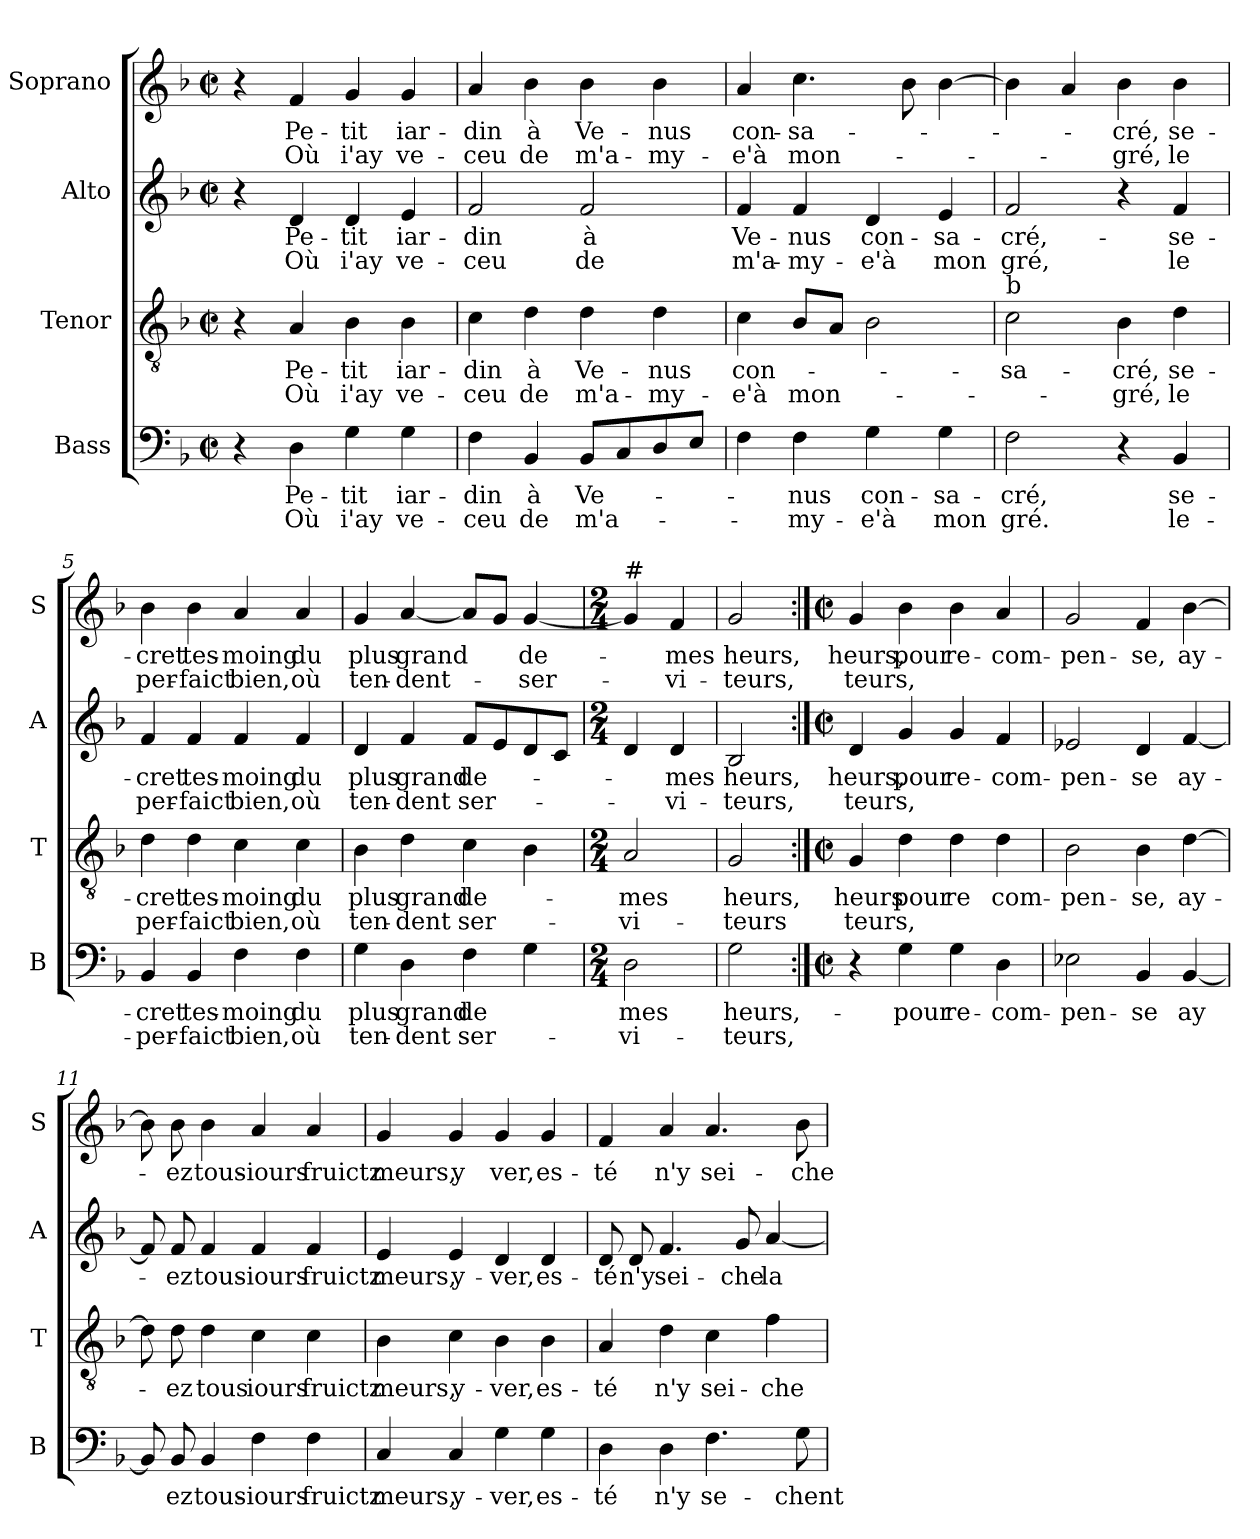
**kern	**text	**text	**kern	**text	**text	**kern	**text	**text	**kern	**text	**text
*part4	*part4	*part4	*part3	*part3	*part3	*part2	*part2	*part2	*part1	*part1	*part1
*staff4	*staff4	*staff4	*staff3	*staff3	*staff3	*staff2	*staff2	*staff2	*staff1	*staff1	*staff1
*I"Bass	*	*	*I"Tenor	*	*	*I"Alto	*	*	*I"Soprano	*	*
*I'B	*	*	*I'T	*	*	*I'A	*	*	*I'S	*	*
*clefF4	*	*	*clefGv2	*	*	*clefG2	*	*	*clefG2	*	*
*k[b-]	*	*	*k[b-]	*	*	*k[b-]	*	*	*k[b-]	*	*
*F:	*	*	*F:	*	*	*F:	*	*	*F:	*	*
*M2/2	*	*	*M2/2	*	*	*M2/2	*	*	*M2/2	*	*
*met(c|)	*	*	*met(c|)	*	*	*met(c|)	*	*	*met(c|)	*	*
=1	=1	=1	=1	=1	=1	=1	=1	=1	=1	=1	=1
4r	.	.	4r	.	.	4r	.	.	4r	.	.
!	!LO:LY:b	!LO:LY:b	!	!LO:LY:b	!LO:LY:b	!	!LO:LY:b	!LO:LY:b	!	!LO:LY:b	!LO:LY:b
4D\	Pe-	Où	4A/	Pe-	Où	4d/	Pe-	Où	4f/	Pe-	Où
!	!LO:LY:b	!LO:LY:b	!	!LO:LY:b	!LO:LY:b	!	!LO:LY:b	!LO:LY:b	!	!LO:LY:b	!LO:LY:b
4G\	-tit	i'ay	4B-\	-tit	i'ay	4d/	-tit	i'ay	4g/	-tit	i'ay
!	!LO:LY:b	!LO:LY:b	!	!LO:LY:b	!LO:LY:b	!	!LO:LY:b	!LO:LY:b	!	!LO:LY:b	!LO:LY:b
4G\	iar-	ve-	4B-\	iar-	ve-	4e/	iar-	ve-	4g/	iar-	ve-
=2	=2	=2	=2	=2	=2	=2	=2	=2	=2	=2	=2
!	!LO:LY:b	!LO:LY:b	!	!LO:LY:b	!LO:LY:b	!	!LO:LY:b	!LO:LY:b	!	!LO:LY:b	!LO:LY:b
4F\	-din	-ceu	4c\	-din	-ceu	2f/	-din	-ceu	4a/	-din	-ceu
!	!LO:LY:b	!LO:LY:b	!	!LO:LY:b	!LO:LY:b	!	!	!	!	!LO:LY:b	!LO:LY:b
4BB-/	à	de	4d\	à	de	.	.	.	4b-\	à	de
!	!LO:LY:b	!LO:LY:b	!	!LO:LY:b	!LO:LY:b	!	!LO:LY:b	!LO:LY:b	!	!LO:LY:b	!LO:LY:b
8BB-/L	Ve-	m'a-	4d\	Ve-	m'a-	2f/	à	de	4b-\	Ve-	m'a-
8C/	.	.	.	.	.	.	.	.	.	.	.
!	!	!	!	!LO:LY:b	!LO:LY:b	!	!	!	!	!LO:LY:b	!LO:LY:b
8D/	.	.	4d\	-nus	-my-	.	.	.	4b-\	-nus	-my-
8E/J	.	.	.	.	.	.	.	.	.	.	.
=3	=3	=3	=3	=3	=3	=3	=3	=3	=3	=3	=3
!	!	!	!	!LO:LY:b	!LO:LY:b	!	!LO:LY:b	!LO:LY:b	!	!LO:LY:b	!LO:LY:b
4F\	.	.	4c\	con-	-e'à	4f/	Ve-	m'a-	4a/	con-	-e'à
!	!LO:LY:b	!LO:LY:b	!	!	!LO:LY:b	!	!LO:LY:b	!LO:LY:b	!	!LO:LY:b	!LO:LY:b
4F\	-nus	-my-	8B-/L	.	mon-	4f/	-nus	-my-	4.cc\	-sa-	mon-
.	.	.	8A/J	.	.	.	.	.	.	.	.
!	!LO:LY:b	!LO:LY:b	!	!	!	!	!LO:LY:b	!LO:LY:b	!	!	!
4G\	con-	-e'à	2B-\	.	.	4d/	con-	-e'à	.	.	.
.	.	.	.	.	.	.	.	.	8b-\	.	.
!	!LO:LY:b	!LO:LY:b	!	!	!	!	!LO:LY:b	!LO:LY:b	!	!	!
4G\	-sa-	mon	.	.	.	4e/	-sa-	mon	[4b-\	.	.
=4	=4	=4	=4	=4	=4	=4	=4	=4	=4	=4	=4
!	!	!	!LO:TX:a:t=b	!	!	!	!	!	!	!	!
!	!LO:LY:b	!LO:LY:b	!	!LO:LY:b	!	!	!LO:LY:b	!LO:LY:b	!	!	!
2F\	-cré,	gré.	2c\	-sa-	.	2f/	-cré,-	gré,	4b-\]	.	.
.	.	.	.	.	.	.	.	.	4a/	.	.
!	!	!	!	!LO:LY:b	!LO:LY:b	!	!	!	!	!LO:LY:b	!LO:LY:b
4r	.	.	4B-\	-cré,	-gré,	4r	.	.	4b-\	-cré,	-gré,
!	!LO:LY:b	!LO:LY:b	!	!LO:LY:b	!LO:LY:b	!	!LO:LY:b	!LO:LY:b	!	!LO:LY:b	!LO:LY:b
4BB-/	se-	le-	4d\	se-	le	4f/	-se-	le	4b-\	se-	le
!!LO:LB:g=z
=5	=5	=5	=5	=5	=5	=5	=5	=5	=5	=5	=5
!	!LO:LY:b	!LO:LY:b	!	!LO:LY:b	!LO:LY:b	!	!LO:LY:b	!LO:LY:b	!	!LO:LY:b	!LO:LY:b
4BB-/	-cret	-per-	4d\	-cret	per-	4f/	-cret	per-	4b-\	-cret	per-
!	!LO:LY:b	!LO:LY:b	!	!LO:LY:b	!LO:LY:b	!	!LO:LY:b	!LO:LY:b	!	!LO:LY:b	!LO:LY:b
4BB-/	tes-	-faict	4d\	tes-	-faict	4f/	tes-	-faict	4b-\	tes-	-faict
!	!LO:LY:b	!LO:LY:b	!	!LO:LY:b	!LO:LY:b	!	!LO:LY:b	!LO:LY:b	!	!LO:LY:b	!LO:LY:b
4F\	-moing	bien,	4c\	-moing	bien,	4f/	-moing	bien,	4a/	-moing	bien,
!	!LO:LY:b	!LO:LY:b	!	!LO:LY:b	!LO:LY:b	!	!LO:LY:b	!LO:LY:b	!	!LO:LY:b	!LO:LY:b
4F\	du	où	4c\	du	où	4f/	du	où	4a/	du	où
=6	=6	=6	=6	=6	=6	=6	=6	=6	=6	=6	=6
!	!LO:LY:b	!LO:LY:b	!	!LO:LY:b	!LO:LY:b	!	!LO:LY:b	!LO:LY:b	!	!LO:LY:b	!LO:LY:b
4G\	plus	ten-	4B-\	plus	ten-	4d/	plus	ten-	4g/	plus	ten-
!	!LO:LY:b	!LO:LY:b	!	!LO:LY:b	!LO:LY:b	!	!LO:LY:b	!LO:LY:b	!	!LO:LY:b	!LO:LY:b
4D\	grand	-dent	4d\	grand	-dent	4f/	grand	-dent	[4a/	grand	-dent-
!	!LO:LY:b	!LO:LY:b	!	!LO:LY:b	!LO:LY:b	!	!LO:LY:b	!LO:LY:b	!	!	!
4F\	de	ser-	4c\	de-	ser-	8f/L	de-	ser-	8a/L]	.	.
.	.	.	.	.	.	8e/	.	.	8g/J	.	.
!	!	!	!	!	!	!	!	!	!	!LO:LY:b	!LO:LY:b
4G\	.	.	4B-\	.	.	8d/	.	.	[4g/	de-	-ser-
.	.	.	.	.	.	8c/J	.	.	.	.	.
=7	=7	=7	=7	=7	=7	=7	=7	=7	=7	=7	=7
*M2/4	*	*	*M2/4	*	*	*M2/4	*	*	*M2/4	*	*
!	!	!	!	!	!	!	!	!	!LO:TX:a:t=#	!	!
!	!LO:LY:b	!LO:LY:b	!	!LO:LY:b	!LO:LY:b	!	!	!	!	!	!
2D\	mes	-vi-	2A/	-mes	-vi-	4d/	.	.	4g/]	.	.
!	!	!	!	!	!	!	!LO:LY:b	!LO:LY:b	!	!LO:LY:b	!LO:LY:b
.	.	.	.	.	.	4d/	-mes	-vi-	4f/	-mes	-vi-
=8	=8	=8	=8	=8	=8	=8	=8	=8	=8	=8	=8
!	!LO:LY:b	!LO:LY:b	!	!LO:LY:b	!LO:LY:b	!	!LO:LY:b	!LO:LY:b	!	!LO:LY:b	!LO:LY:b
2G\	heurs,-	-teurs,	2G/	heurs,	-teurs	2B-/	heurs,	-teurs,	2g/	heurs,	-teurs,
=9:|!	=9:|!	=9:|!	=9:|!	=9:|!	=9:|!	=9:|!	=9:|!	=9:|!	=9:|!	=9:|!	=9:|!
*M2/2	*	*	*M2/2	*	*	*M2/2	*	*	*M2/2	*	*
*met(c|)	*	*	*met(c|)	*	*	*met(c|)	*	*	*met(c|)	*	*
!	!	!	!	!LO:LY:b	!LO:LY:b	!	!LO:LY:b	!LO:LY:b	!	!LO:LY:b	!LO:LY:b
4r	.	.	4G/	heurs	teurs,	4d/	heurs,	teurs,	4g/	heurs,	teurs,
!	!LO:LY:b	!	!	!LO:LY:b	!	!	!LO:LY:b	!	!	!LO:LY:b	!
4G\	-pour	.	4d\	pour	.	4g/	pour	.	4b-\	pour	.
!	!LO:LY:b	!	!	!LO:LY:b	!	!	!LO:LY:b	!	!	!LO:LY:b	!
4G\	re-	.	4d\	re	.	4g/	re-	.	4b-\	re-	.
!	!LO:LY:b	!	!	!LO:LY:b	!	!	!LO:LY:b	!	!	!LO:LY:b	!
4D\	-com-	.	4d\	com-	.	4f/	-com-	.	4a/	-com-	.
!!LO:PB:g=z
=10	=10	=10	=10	=10	=10	=10	=10	=10	=10	=10	=10
!	!LO:LY:b	!	!	!LO:LY:b	!	!	!LO:LY:b	!	!	!LO:LY:b	!
2E-X\	-pen-	.	2B-\	-pen-	.	2e-X/	-pen-	.	2g/	-pen-	.
!	!LO:LY:b	!	!	!LO:LY:b	!	!	!LO:LY:b	!	!	!LO:LY:b	!
4BB-/	-se	.	4B-\	-se,	.	4d/	-se	.	4f/	-se,	.
!	!LO:LY:b	!	!	!LO:LY:b	!	!	!LO:LY:b	!	!	!LO:LY:b	!
[4BB-/	ay	.	[4d\	ay-	.	[4f/	ay-	.	[4b-\	ay-	.
=11	=11	=11	=11	=11	=11	=11	=11	=11	=11	=11	=11
8BB-/]	.	.	8d\]	.	.	8f/]	.	.	8b-\]	.	.
!	!LO:LY:b	!	!	!LO:LY:b	!	!	!LO:LY:b	!	!	!LO:LY:b	!
8BB-/	ez	.	8d\	-ez	.	8f/	-ez	.	8b-\	-ez	.
!	!LO:LY:b	!	!	!LO:LY:b	!	!	!LO:LY:b	!	!	!LO:LY:b	!
4BB-/	tous-	.	4d\	tous	.	4f/	tous-	.	4b-\	tous-	.
!	!LO:LY:b	!	!	!LO:LY:b	!	!	!LO:LY:b	!	!	!LO:LY:b	!
4F\	-iours	.	4c\	iours	.	4f/	-iours	.	4a/	-iours	.
!	!LO:LY:b	!	!	!LO:LY:b	!	!	!LO:LY:b	!	!	!LO:LY:b	!
4F\	fruictz	.	4c\	fruictz	.	4f/	fruictz	.	4a/	fruictz	.
=12	=12	=12	=12	=12	=12	=12	=12	=12	=12	=12	=12
!	!LO:LY:b	!	!	!LO:LY:b	!	!	!LO:LY:b	!	!	!LO:LY:b	!
4C/	meurs,	.	4B-\	meurs,	.	4e/	meurs,	.	4g/	meurs,	.
!	!LO:LY:b	!	!	!LO:LY:b	!	!	!LO:LY:b	!	!	!LO:LY:b	!
4C/	y-	.	4c\	y-	.	4e/	y-	.	4g/	y	.
!	!LO:LY:b	!	!	!LO:LY:b	!	!	!LO:LY:b	!	!	!LO:LY:b	!
4G\	-ver,	.	4B-\	-ver,	.	4d/	-ver,	.	4g/	ver,	.
!	!LO:LY:b	!	!	!LO:LY:b	!	!	!LO:LY:b	!	!	!LO:LY:b	!
4G\	es-	.	4B-\	es-	.	4d/	es-	.	4g/	es-	.
=13	=13	=13	=13	=13	=13	=13	=13	=13	=13	=13	=13
!	!LO:LY:b	!	!	!LO:LY:b	!	!	!LO:LY:b	!	!	!LO:LY:b	!
4D\	-té	.	4A/	-té	.	8d/	-té	.	4f/	-té	.
!	!	!	!	!	!	!	!LO:LY:b	!	!	!	!
.	.	.	.	.	.	8d/	n'y	.	.	.	.
!	!LO:LY:b	!	!	!LO:LY:b	!	!	!LO:LY:b	!	!	!LO:LY:b	!
4D\	n'y	.	4d\	n'y	.	4.f/	sei-	.	4a/	n'y	.
!	!LO:LY:b	!	!	!LO:LY:b	!	!	!	!	!	!LO:LY:b	!
4.F\	se-	.	4c\	sei-	.	.	.	.	4.a/	sei-	.
!	!	!	!	!	!	!	!LO:LY:b	!	!	!	!
.	.	.	.	.	.	8g/	-che	.	.	.	.
!	!	!	!	!LO:LY:b	!	!	!LO:LY:b	!	!	!	!
.	.	.	4f\	-che	.	[4a/	la	.	.	.	.
!	!LO:LY:b	!	!	!	!	!	!	!	!	!LO:LY:b	!
8G\	-chent	.	.	.	.	.	.	.	8b-\	-che	.
=	=	=	=	=	=	=	=	=	=	=	=
*-	*-	*-	*-	*-	*-	*-	*-	*-	*-	*-	*-
